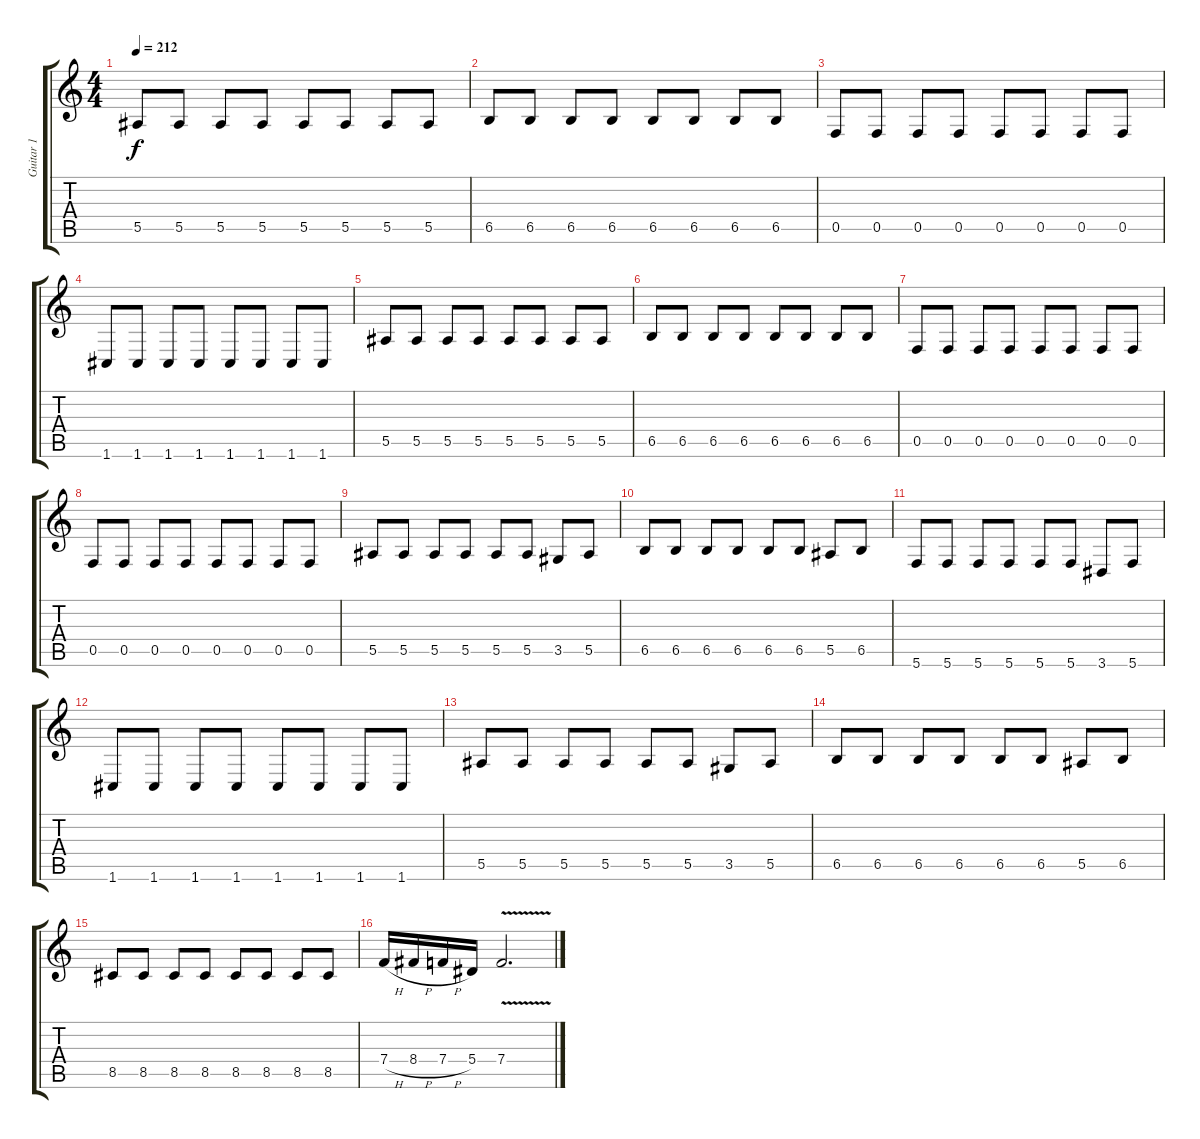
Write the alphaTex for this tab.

\track ("Guitar 1" "Guitar 1") {instrument overdrivenguitar}
\staff {score tabs}
\tuning (C4 G3 Eb3 Bb2 F2 C2) {hide}
\ts (4 4)
\tempo 212
\clef g2
\ks c
5.5.8{dy f volume 9 instrument overdrivenguitar} 5.5.8 5.5.8 5.5.8 5.5.8 5.5.8 5.5.8 5.5.8 |
6.5.8 6.5.8 6.5.8 6.5.8 6.5.8 6.5.8 6.5.8 6.5.8 |
0.5.8 0.5.8 0.5.8 0.5.8 0.5.8 0.5.8 0.5.8 0.5.8 |
1.6.8 1.6.8 1.6.8 1.6.8 1.6.8 1.6.8 1.6.8 1.6.8 |
5.5.8 5.5.8 5.5.8 5.5.8 5.5.8 5.5.8 5.5.8 5.5.8 |
6.5.8 6.5.8 6.5.8 6.5.8 6.5.8 6.5.8 6.5.8 6.5.8 |
0.5.8 0.5.8 0.5.8 0.5.8 0.5.8 0.5.8 0.5.8 0.5.8 |
0.5.8 0.5.8 0.5.8 0.5.8 0.5.8 0.5.8 0.5.8 0.5.8 |
5.5.8{volume 12} 5.5.8 5.5.8 5.5.8 5.5.8 5.5.8 3.5.8 5.5.8 |
6.5.8 6.5.8 6.5.8 6.5.8 6.5.8 6.5.8 5.5.8 6.5.8 |
5.6.8 5.6.8 5.6.8 5.6.8 5.6.8 5.6.8 3.6.8 5.6.8 |
1.6.8 1.6.8 1.6.8 1.6.8 1.6.8 1.6.8 1.6.8 1.6.8 |
5.5.8 5.5.8 5.5.8 5.5.8 5.5.8 5.5.8 3.5.8 5.5.8 |
6.5.8 6.5.8 6.5.8 6.5.8 6.5.8 6.5.8 5.5.8 6.5.8 |
8.5.8 8.5.8 8.5.8 8.5.8 8.5.8 8.5.8 8.5.8 8.5.8 |
7.4{h}.16 8.4{h}.16 7.4{h}.16 5.4.16 7.4{v}.2{d}
